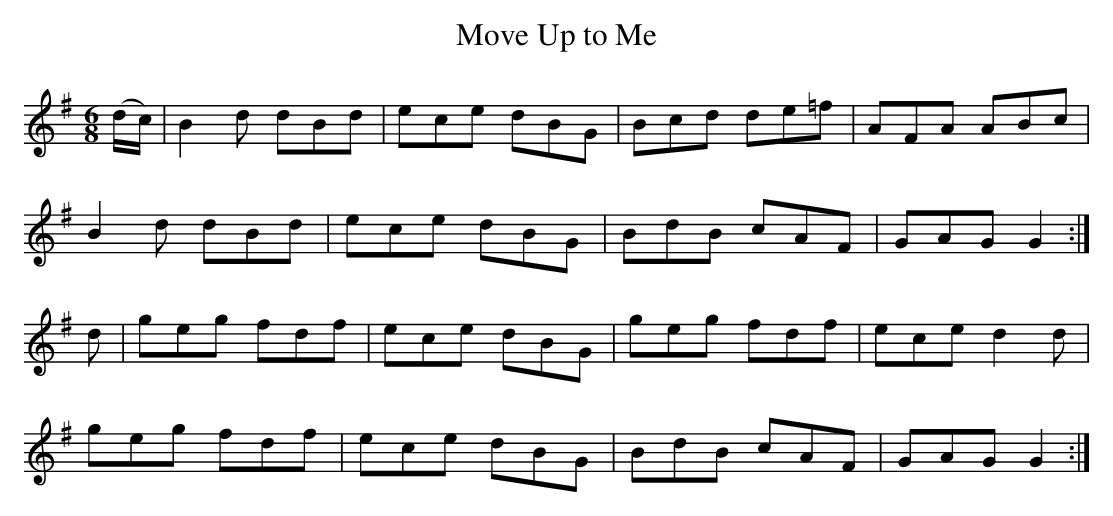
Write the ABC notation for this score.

X:1
T: Move Up to Me
M:6/8
L:1/8
K:G
(d/c/) | B2d dBd | ece dBG | Bcd de=f | AFA ABc |
B2d dBd | ece dBG | BdB cAF | GAG G2 :|
d | geg fdf | ece dBG | geg fdf | ece d2d |
geg fdf | ece dBG | BdB cAF | GAG G2:|
